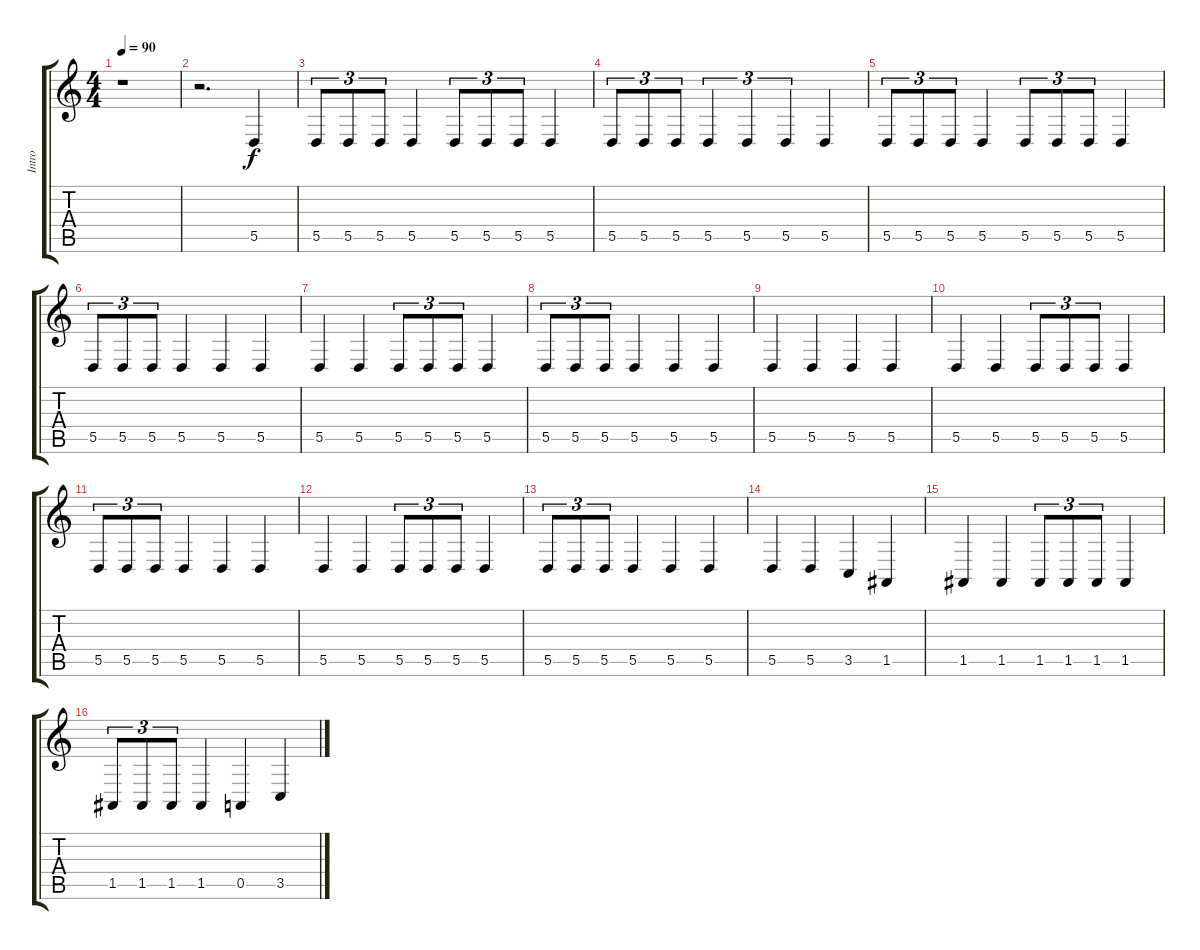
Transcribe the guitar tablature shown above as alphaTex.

\track ("Intro" "Intro") {instrument pizzicatostrings}
\staff {score tabs}
\tuning (E4 B3 G3 D3 A2 E2) {hide}
\ts (4 4)
\tempo 90
\clef g2
\ks c
r.1{dy f instrument pizzicatostrings} |
r.2{d} 5.5.4 |
5.5.8{tu (3 2)} 5.5.8{tu (3 2)} 5.5.8{tu (3 2)} 5.5.4 5.5.8{tu (3 2)} 5.5.8{tu (3 2)} 5.5.8{tu (3 2)} 5.5.4 |
5.5.8{tu (3 2)} 5.5.8{tu (3 2)} 5.5.8{tu (3 2)} 5.5.4{tu (3 2)} 5.5.4{tu (3 2)} 5.5.4{tu (3 2)} 5.5.4 |
5.5.8{tu (3 2)} 5.5.8{tu (3 2)} 5.5.8{tu (3 2)} 5.5.4 5.5.8{tu (3 2)} 5.5.8{tu (3 2)} 5.5.8{tu (3 2)} 5.5.4 |
5.5.8{tu (3 2)} 5.5.8{tu (3 2)} 5.5.8{tu (3 2)} 5.5.4 5.5.4 5.5.4 |
5.5.4 5.5.4 5.5.8{tu (3 2)} 5.5.8{tu (3 2)} 5.5.8{tu (3 2)} 5.5.4 |
5.5.8{tu (3 2)} 5.5.8{tu (3 2)} 5.5.8{tu (3 2)} 5.5.4 5.5.4 5.5.4 |
5.5.4 5.5.4 5.5.4 5.5.4 |
5.5.4 5.5.4 5.5.8{tu (3 2)} 5.5.8{tu (3 2)} 5.5.8{tu (3 2)} 5.5.4 |
5.5.8{tu (3 2)} 5.5.8{tu (3 2)} 5.5.8{tu (3 2)} 5.5.4 5.5.4 5.5.4 |
5.5.4 5.5.4 5.5.8{tu (3 2)} 5.5.8{tu (3 2)} 5.5.8{tu (3 2)} 5.5.4 |
5.5.8{tu (3 2)} 5.5.8{tu (3 2)} 5.5.8{tu (3 2)} 5.5.4 5.5.4 5.5.4 |
5.5.4 5.5.4 3.5.4 1.5.4 |
1.5.4 1.5.4 1.5.8{tu (3 2)} 1.5.8{tu (3 2)} 1.5.8{tu (3 2)} 1.5.4 |
1.5.8{tu (3 2)} 1.5.8{tu (3 2)} 1.5.8{tu (3 2)} 1.5.4 0.5.4 3.5.4
